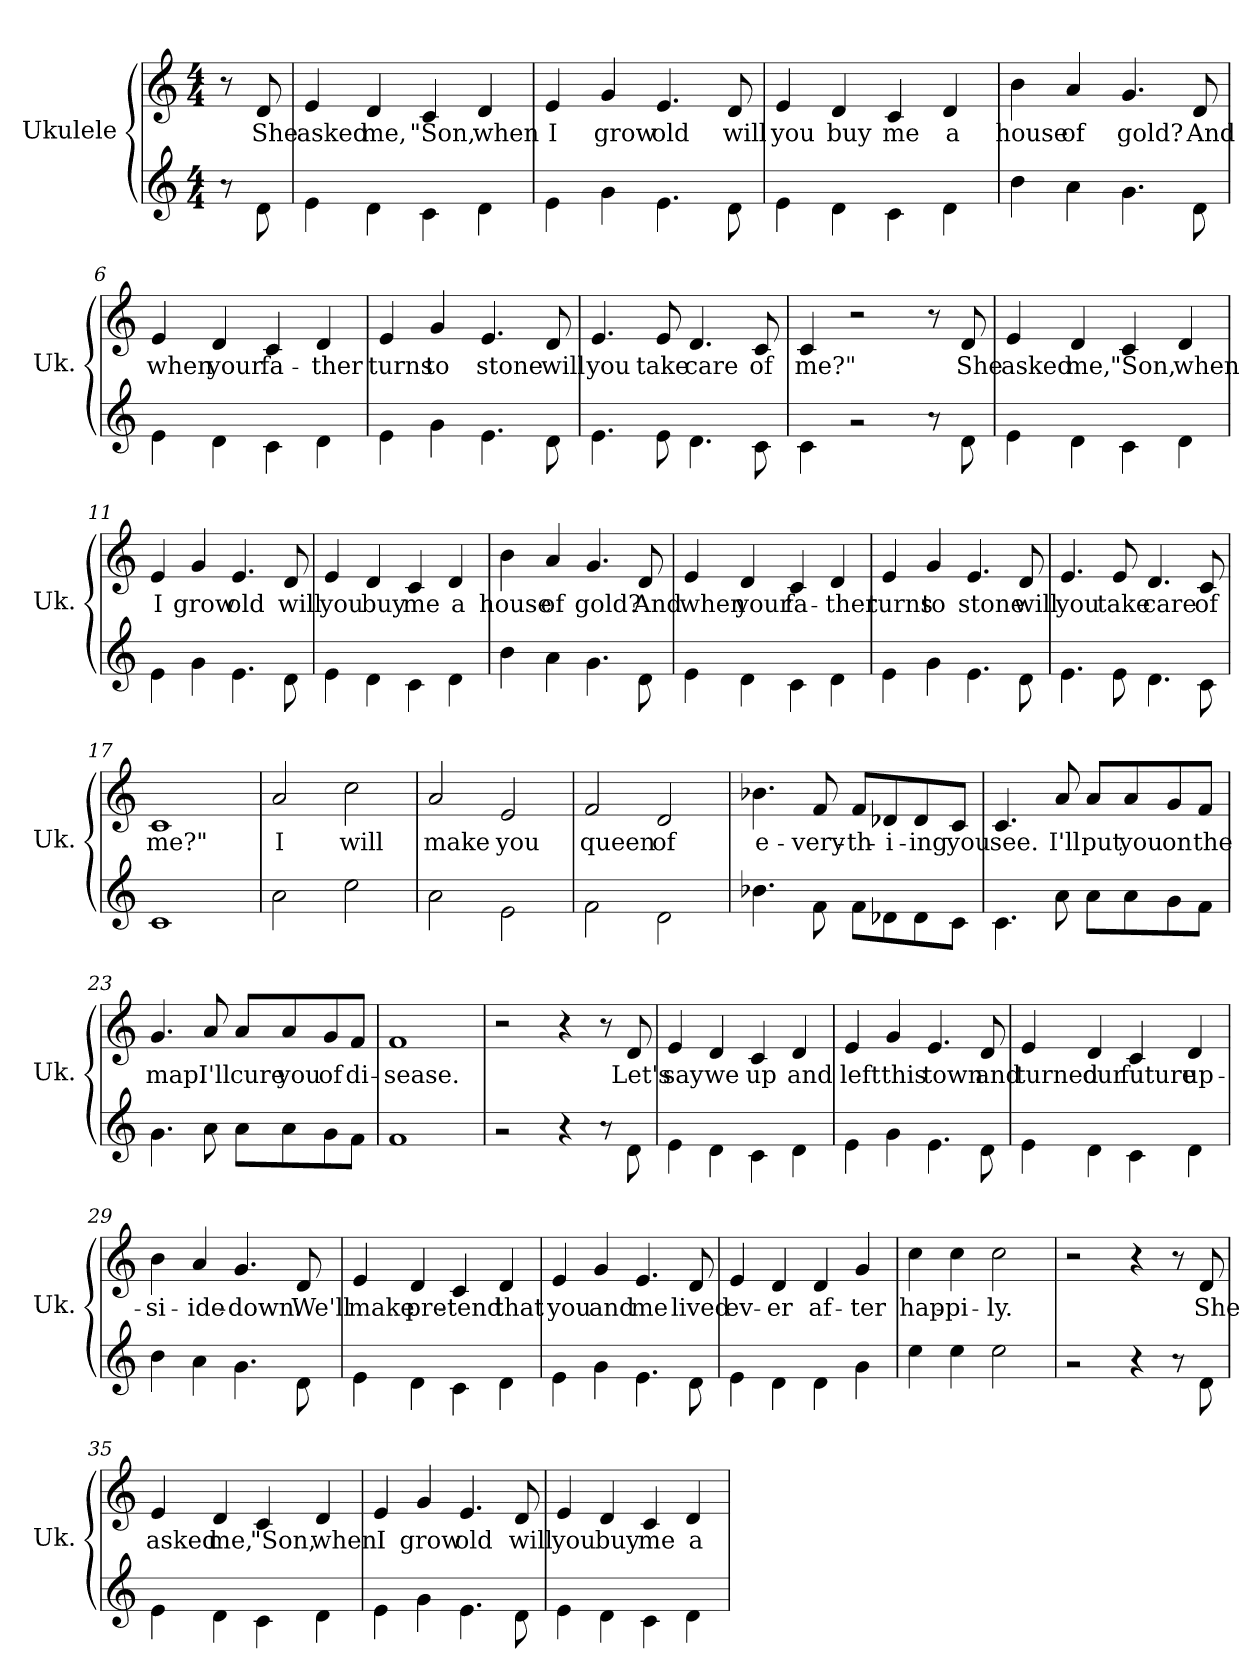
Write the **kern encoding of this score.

**kern	**kern	**text
*part1	*part1	*part1
*staff2	*staff1	*staff1
*I"Ukulele	*	*
*I'Uk.	*	*
*stria4	*	*
*	*clefG2	*
*k[]	*k[]	*
*M4/4	*M4/4	*
=1	=1	=1
8r	8r	.
*	*MM120	*
8d\	8d/	She
=2	=2	=2
4e\	4e/	asked
4d\	4d/	me,
4c\	4c/	"Son,
4d\	4d/	when
=3	=3	=3
4e\	4e/	I
4g\	4g/	grow
4.e\	4.e/	old
8d\	8d/	will
=4	=4	=4
4e\	4e/	you
4d\	4d/	buy
4c\	4c/	me
4d\	4d/	a
=5	=5	=5
4b\	4b\	house
4a\	4a/	of
4.g\	4.g/	gold?
8d\	8d/	And
!!LO:LB:g=z
=6	=6	=6
4e\	4e/	when
4d\	4d/	your
4c\	4c/	fa-
4d\	4d/	-ther
=7	=7	=7
4e\	4e/	turns
4g\	4g/	to
4.e\	4.e/	stone
8d\	8d/	will
=8	=8	=8
4.e\	4.e/	you
8e\	8e/	take
4.d\	4.d/	care
8c\	8c/	of
=9	=9	=9
4c\	4c/	me?"
2r	2r	.
8r	8r	.
8d\	8d/	She
=10	=10	=10
4e\	4e/	asked
4d\	4d/	me,
4c\	4c/	"Son,
4d\	4d/	when
!!LO:LB:g=z
=11	=11	=11
4e\	4e/	I
4g\	4g/	grow
4.e\	4.e/	old
8d\	8d/	will
=12	=12	=12
4e\	4e/	you
4d\	4d/	buy
4c\	4c/	me
4d\	4d/	a
=13	=13	=13
4b\	4b\	house
4a\	4a/	of
4.g\	4.g/	gold?
8d\	8d/	And
=14	=14	=14
4e\	4e/	when
4d\	4d/	your
4c\	4c/	fa-
4d\	4d/	-ther
=15	=15	=15
4e\	4e/	turns
4g\	4g/	to
4.e\	4.e/	stone
8d\	8d/	will
!!LO:LB:g=z
=16	=16	=16
4.e\	4.e/	you
8e\	8e/	take
4.d\	4.d/	care
8c\	8c/	of
=17	=17	=17
1c	1c	me?"
=18	=18	=18
2a\	2a/	I
2cc\	2cc\	will
=19	=19	=19
2a\	2a/	make
2e\	2e/	you
=20	=20	=20
2f\	2f/	queen
2d\	2d/	of
=21	=21	=21
4.b-X\	4.b-X\	e-
8f\	8f/	-very-
8f\L	8f/L	-th-
8d-X\	8d-X/	-i-
8d-\	8d-/	-ing
8c\J	8c/J	you
!!LO:LB:g=z
=22	=22	=22
4.c\	4.c/	see.
8a\	8a/	I'll
8a\L	8a/L	put
8a\	8a/	you
8g\	8g/	on
8f\J	8f/J	the
=23	=23	=23
4.g\	4.g/	map.
8a\	8a/	I'll
8a\L	8a/L	cure
8a\	8a/	you
8g\	8g/	of
8f\J	8f/J	di-
=24	=24	=24
1f	1f	-sease.
=25	=25	=25
2r	2r	.
4r	4r	.
8r	8r	.
8d\	8d/	Let's
=26	=26	=26
4e\	4e/	say
4d\	4d/	we
4c\	4c/	up
4d\	4d/	and
!!LO:PB:g=z
=27	=27	=27
4e\	4e/	left
4g\	4g/	this
4.e\	4.e/	town
8d\	8d/	and
=28	=28	=28
4e\	4e/	turned
4d\	4d/	our
4c\	4c/	future
4d\	4d/	up-
=29	=29	=29
4b\	4b\	-si-
4a\	4a/	-ide-
4.g\	4.g/	-down.
8d\	8d/	We'll
=30	=30	=30
4e\	4e/	make
4d\	4d/	pre-
4c\	4c/	-tend
4d\	4d/	that
=31	=31	=31
4e\	4e/	you
4g\	4g/	and
4.e\	4.e/	me
8d\	8d/	lived
!!LO:LB:g=z
=32	=32	=32
4e\	4e/	ev-
4d\	4d/	-er
4d\	4d/	af-
4g\	4g/	-ter
=33	=33	=33
4cc\	4cc\	hap-
4cc\	4cc\	-pi-
2cc\	2cc\	-ly.
=34	=34	=34
2r	2r	.
4r	4r	.
8r	8r	.
8d\	8d/	She
=35	=35	=35
4e\	4e/	asked
4d\	4d/	me,
4c\	4c/	"Son,
4d\	4d/	when
=36	=36	=36
4e\	4e/	I
4g\	4g/	grow
4.e\	4.e/	old
8d\	8d/	will
=37	=37	=37
4e\	4e/	you
4d\	4d/	buy
4c\	4c/	me
4d\	4d/	a
=	=	=
*-	*-	*-
